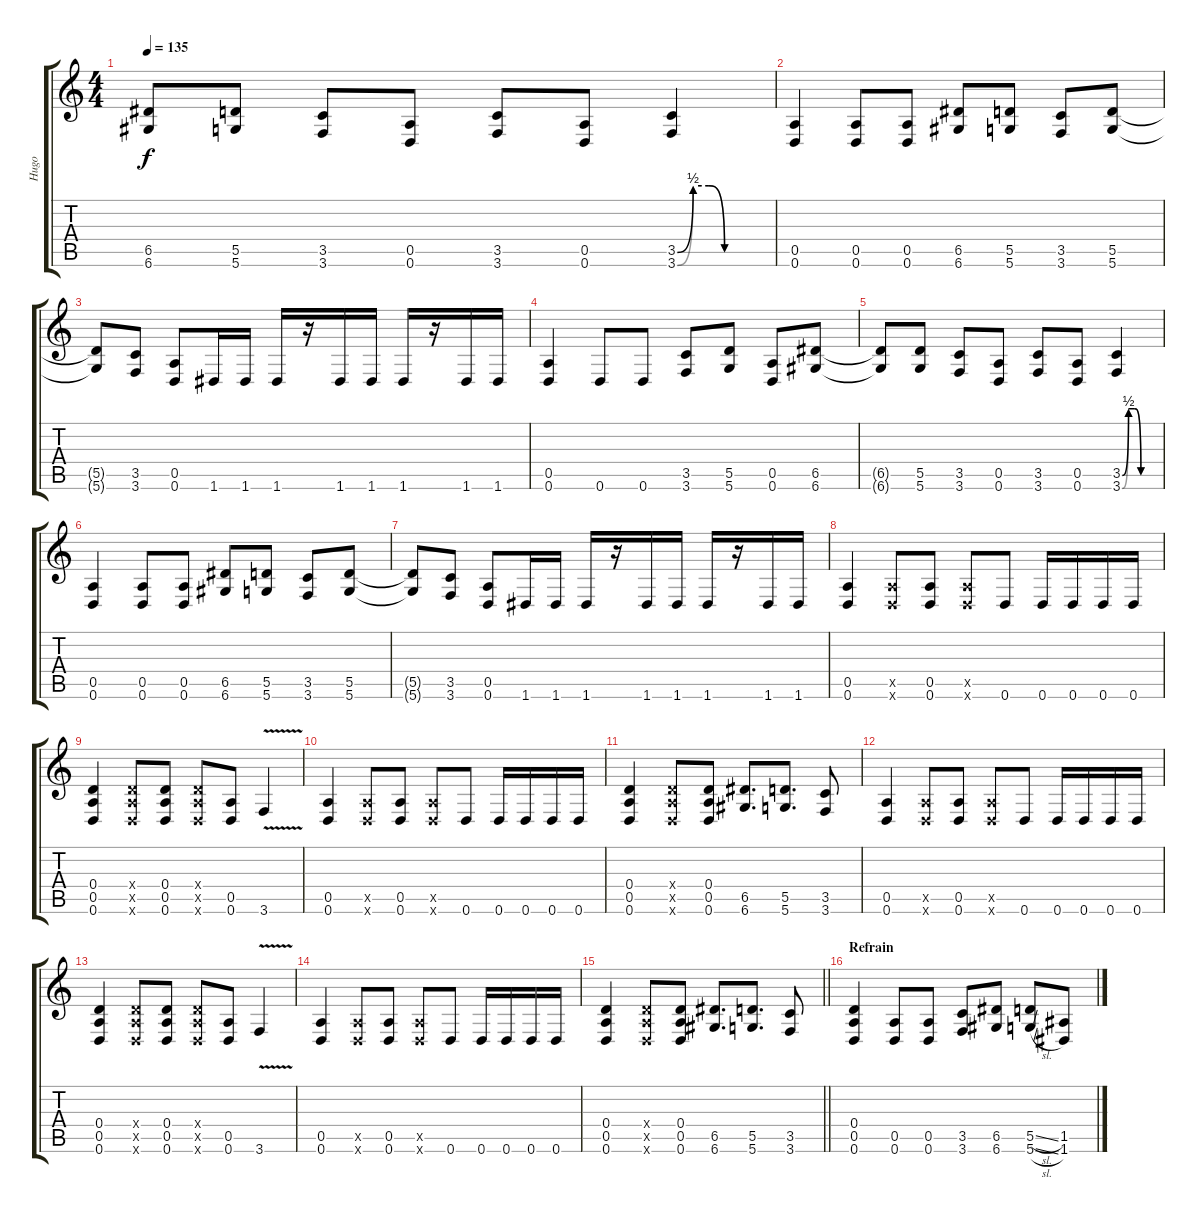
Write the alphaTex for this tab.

\track ("Hugo" "Hugo") {instrument acousticguitarsteel}
\staff {score tabs}
\tuning (E4 B3 G3 D3 A2 D2) {hide}
\ts (4 4)
\tempo 135
\clef g2
\ks c
(6.5{t} 6.6{t}).8{dy f} (5.5 5.6).8 (3.5 3.6).8 (0.5 0.6).8 (3.5 3.6).8 (0.5 0.6).8 (3.5{be (custom 0 0 10 2 20 2 30 0 60 0)} 3.6{be (custom 0 0 10 2 20 2 30 0 60 0)}).4 |
(0.5 0.6).4 (0.5 0.6).8 (0.5 0.6).8 (6.5 6.6).8 (5.5 5.6).8 (3.5 3.6).8 (5.5 5.6).8 |
(5.5{t} 5.6{t}).8 (3.5 3.6).8 (0.5 0.6).8 1.6.16 1.6.16 1.6.16 r.16 1.6.16 1.6.16 1.6.16 r.16 1.6.16 1.6.16 |
(0.5 0.6).4 0.6.8 0.6.8 (3.5 3.6).8 (5.5 5.6).8 (0.5 0.6).8 (6.5 6.6).8 |
(6.5{t} 6.6{t}).8 (5.5 5.6).8 (3.5 3.6).8 (0.5 0.6).8 (3.5 3.6).8 (0.5 0.6).8 (3.5{be (custom 0 0 10 2 20 2 30 0 60 0)} 3.6{be (custom 0 0 10 2 20 2 30 0 60 0)}).4 |
(0.5 0.6).4 (0.5 0.6).8 (0.5 0.6).8 (6.5 6.6).8 (5.5 5.6).8 (3.5 3.6).8 (5.5 5.6).8 |
(5.5{t} 5.6{t}).8 (3.5 3.6).8 (0.5 0.6).8 1.6.16 1.6.16 1.6.16 r.16 1.6.16 1.6.16 1.6.16 r.16 1.6.16 1.6.16 |
(0.5 0.6).4 (0.5{x} 0.6{x}).8 (0.5 0.6).8 (0.5{x} 0.6{x}).8 0.6.8 0.6.16 0.6.16 0.6.16 0.6.16 |
(0.4 0.5 0.6).4 (0.4{x} 0.5{x} 0.6{x}).8 (0.4 0.5 0.6).8 (0.4{x} 0.5{x} 0.6{x}).8 (0.5 0.6).8 3.6{v}.4 |
(0.5 0.6).4 (0.5{x} 0.6{x}).8 (0.5 0.6).8 (0.5{x} 0.6{x}).8 0.6.8 0.6.16 0.6.16 0.6.16 0.6.16 |
(0.4 0.5 0.6).4 (0.4{x} 0.5{x} 0.6{x}).8 (0.4 0.5 0.6).8 (6.5 6.6).8{d} (5.5 5.6).8{d} (3.5 3.6).8 |
(0.5 0.6).4 (0.5{x} 0.6{x}).8 (0.5 0.6).8 (0.5{x} 0.6{x}).8 0.6.8 0.6.16 0.6.16 0.6.16 0.6.16 |
(0.4 0.5 0.6).4 (0.4{x} 0.5{x} 0.6{x}).8 (0.4 0.5 0.6).8 (0.4{x} 0.5{x} 0.6{x}).8 (0.5 0.6).8 3.6{v}.4 |
(0.5 0.6).4 (0.5{x} 0.6{x}).8 (0.5 0.6).8 (0.5{x} 0.6{x}).8 0.6.8 0.6.16 0.6.16 0.6.16 0.6.16 |
\barLineRight lightlight
(0.4 0.5 0.6).4 (0.4{x} 0.5{x} 0.6{x}).8 (0.4 0.5 0.6).8 (6.5 6.6).8{d} (5.5 5.6).8{d} (3.5 3.6).8 |
\section ("" "Refrain")
(0.4 0.5 0.6).4 (0.5 0.6).8 (0.5 0.6).8 (3.5 3.6).8 (6.5 6.6).8 (5.5{sl} 5.6{sl}).8 (1.5 1.6).8
